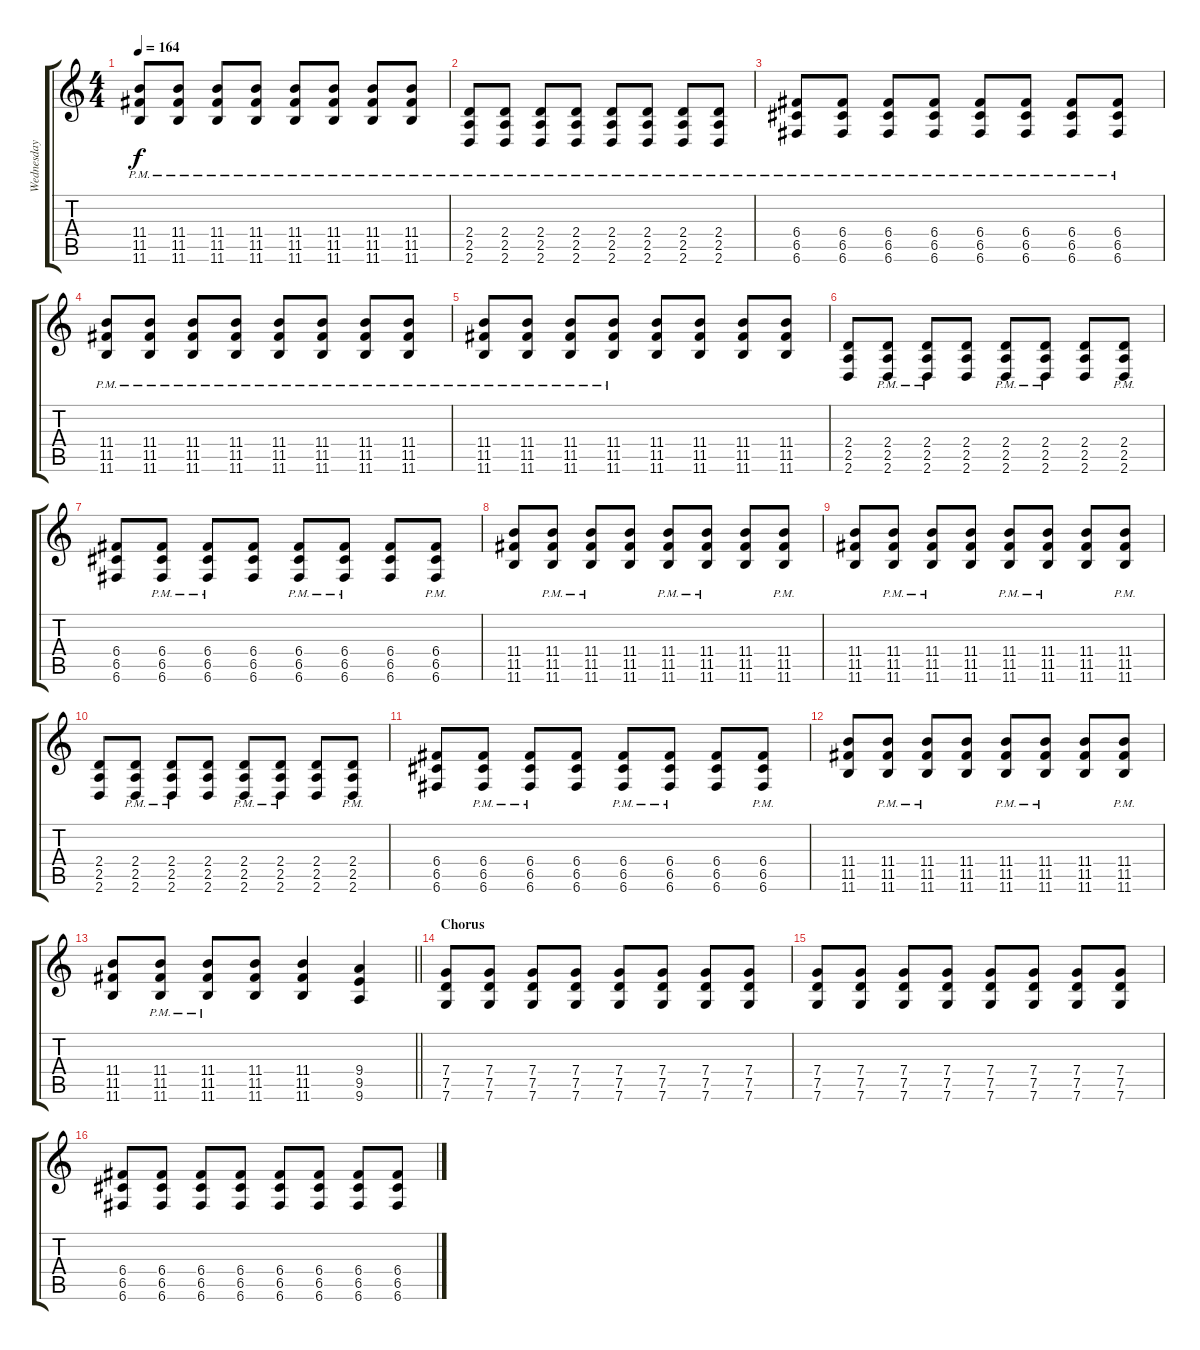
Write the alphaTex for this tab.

\track ("Wednesday 13" "Wednesday ") {instrument distortionguitar}
\staff {score tabs}
\tuning (D4 A3 F3 C3 G2 C2) {hide}
\ts (4 4)
\tempo 164
\clef g2
\ks c
(11.4{pm} 11.5{pm} 11.6{pm}).8{dy f} (11.4{pm} 11.5{pm} 11.6{pm}).8 (11.4{pm} 11.5{pm} 11.6{pm}).8 (11.4{pm} 11.5{pm} 11.6{pm}).8 (11.4{pm} 11.5{pm} 11.6{pm}).8 (11.4{pm} 11.5{pm} 11.6{pm}).8 (11.4{pm} 11.5{pm} 11.6{pm}).8 (11.4{pm} 11.5{pm} 11.6{pm}).8 |
(2.4{pm} 2.5{pm} 2.6{pm}).8 (2.4{pm} 2.5{pm} 2.6{pm}).8 (2.4{pm} 2.5{pm} 2.6{pm}).8 (2.4{pm} 2.5{pm} 2.6{pm}).8 (2.4{pm} 2.5{pm} 2.6{pm}).8 (2.4{pm} 2.5{pm} 2.6{pm}).8 (2.4{pm} 2.5{pm} 2.6{pm}).8 (2.4{pm} 2.5{pm} 2.6{pm}).8 |
(6.4{pm} 6.5{pm} 6.6{pm}).8 (6.4{pm} 6.5{pm} 6.6{pm}).8 (6.4{pm} 6.5{pm} 6.6{pm}).8 (6.4{pm} 6.5{pm} 6.6{pm}).8 (6.4{pm} 6.5{pm} 6.6{pm}).8 (6.4{pm} 6.5{pm} 6.6{pm}).8 (6.4{pm} 6.5{pm} 6.6{pm}).8 (6.4{pm} 6.5{pm} 6.6{pm}).8 |
(11.4{pm} 11.5{pm} 11.6{pm}).8 (11.4{pm} 11.5{pm} 11.6{pm}).8 (11.4{pm} 11.5{pm} 11.6{pm}).8 (11.4{pm} 11.5{pm} 11.6{pm}).8 (11.4{pm} 11.5{pm} 11.6{pm}).8 (11.4{pm} 11.5{pm} 11.6{pm}).8 (11.4{pm} 11.5{pm} 11.6{pm}).8 (11.4{pm} 11.5{pm} 11.6{pm}).8 |
(11.4{pm} 11.5{pm} 11.6{pm}).8 (11.4{pm} 11.5{pm} 11.6{pm}).8 (11.4{pm} 11.5{pm} 11.6{pm}).8 (11.4{pm} 11.5{pm} 11.6{pm}).8 (11.4 11.5 11.6).8 (11.4 11.5 11.6).8 (11.4 11.5 11.6).8 (11.4 11.5 11.6).8 |
(2.4 2.5 2.6).8 (2.4{pm} 2.5{pm} 2.6{pm}).8 (2.4{pm} 2.5{pm} 2.6{pm}).8 (2.4 2.5 2.6).8 (2.4{pm} 2.5{pm} 2.6{pm}).8 (2.4{pm} 2.5{pm} 2.6{pm}).8 (2.4 2.5 2.6).8 (2.4{pm} 2.5{pm} 2.6{pm}).8 |
(6.4 6.5 6.6).8 (6.4{pm} 6.5{pm} 6.6{pm}).8 (6.4{pm} 6.5{pm} 6.6{pm}).8 (6.4 6.5 6.6).8 (6.4{pm} 6.5{pm} 6.6{pm}).8 (6.4{pm} 6.5{pm} 6.6{pm}).8 (6.4 6.5 6.6).8 (6.4{pm} 6.5{pm} 6.6{pm}).8 |
(11.4 11.5 11.6).8 (11.4{pm} 11.5{pm} 11.6{pm}).8 (11.4{pm} 11.5{pm} 11.6{pm}).8 (11.4 11.5 11.6).8 (11.4{pm} 11.5{pm} 11.6{pm}).8 (11.4{pm} 11.5{pm} 11.6{pm}).8 (11.4 11.5 11.6).8 (11.4{pm} 11.5{pm} 11.6{pm}).8 |
(11.4 11.5 11.6).8 (11.4{pm} 11.5{pm} 11.6{pm}).8 (11.4{pm} 11.5{pm} 11.6{pm}).8 (11.4 11.5 11.6).8 (11.4{pm} 11.5{pm} 11.6{pm}).8 (11.4{pm} 11.5{pm} 11.6{pm}).8 (11.4 11.5 11.6).8 (11.4{pm} 11.5{pm} 11.6{pm}).8 |
(2.4 2.5 2.6).8 (2.4{pm} 2.5{pm} 2.6{pm}).8 (2.4{pm} 2.5{pm} 2.6{pm}).8 (2.4 2.5 2.6).8 (2.4{pm} 2.5{pm} 2.6{pm}).8 (2.4{pm} 2.5{pm} 2.6{pm}).8 (2.4 2.5 2.6).8 (2.4{pm} 2.5{pm} 2.6{pm}).8 |
(6.4 6.5 6.6).8 (6.4{pm} 6.5{pm} 6.6{pm}).8 (6.4{pm} 6.5{pm} 6.6{pm}).8 (6.4 6.5 6.6).8 (6.4{pm} 6.5{pm} 6.6{pm}).8 (6.4{pm} 6.5{pm} 6.6{pm}).8 (6.4 6.5 6.6).8 (6.4{pm} 6.5{pm} 6.6{pm}).8 |
(11.4 11.5 11.6).8 (11.4{pm} 11.5{pm} 11.6{pm}).8 (11.4{pm} 11.5{pm} 11.6{pm}).8 (11.4 11.5 11.6).8 (11.4{pm} 11.5{pm} 11.6{pm}).8 (11.4{pm} 11.5{pm} 11.6{pm}).8 (11.4 11.5 11.6).8 (11.4{pm} 11.5{pm} 11.6{pm}).8 |
\barLineRight lightlight
(11.4 11.5 11.6).8 (11.4{pm} 11.5{pm} 11.6{pm}).8 (11.4{pm} 11.5{pm} 11.6{pm}).8 (11.4 11.5 11.6).8 (11.4 11.5 11.6).4 (9.4 9.5 9.6).4 |
\section ("" "Chorus")
(7.4 7.5 7.6).8 (7.4 7.5 7.6).8 (7.4 7.5 7.6).8 (7.4 7.5 7.6).8 (7.4 7.5 7.6).8 (7.4 7.5 7.6).8 (7.4 7.5 7.6).8 (7.4 7.5 7.6).8 |
(7.4 7.5 7.6).8 (7.4 7.5 7.6).8 (7.4 7.5 7.6).8 (7.4 7.5 7.6).8 (7.4 7.5 7.6).8 (7.4 7.5 7.6).8 (7.4 7.5 7.6).8 (7.4 7.5 7.6).8 |
(6.4 6.5 6.6).8 (6.4 6.5 6.6).8 (6.4 6.5 6.6).8 (6.4 6.5 6.6).8 (6.4 6.5 6.6).8 (6.4 6.5 6.6).8 (6.4 6.5 6.6).8 (6.4 6.5 6.6).8
